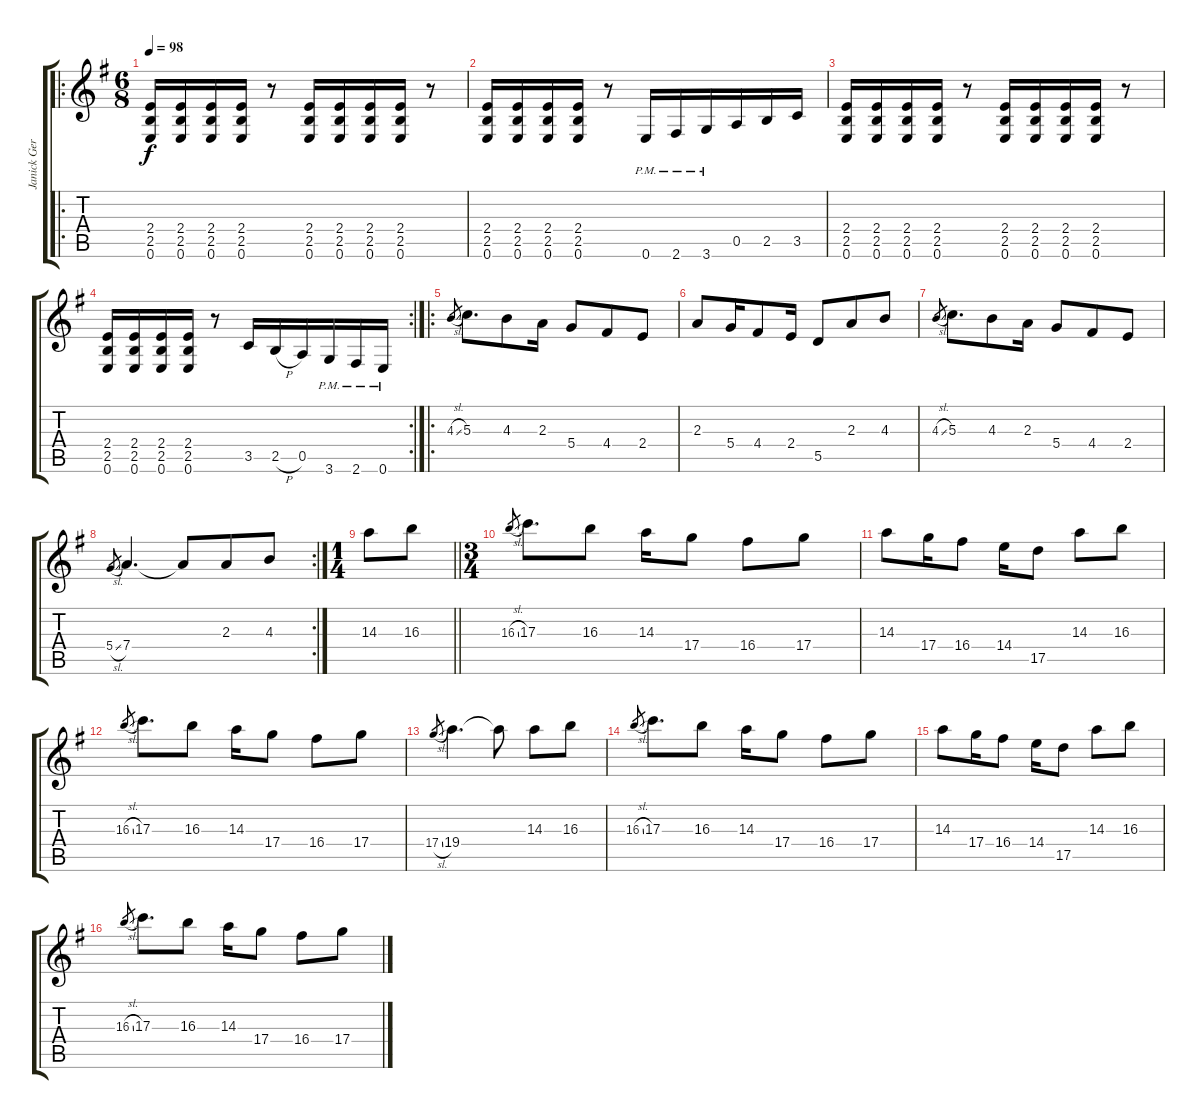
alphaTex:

\track ("Janick Gers" "Janick Ger") {instrument distortionguitar}
\staff {score tabs}
\tuning (E4 B3 G3 D3 A2 E2) {hide}
\ro
\ts (6 8)
\tempo 98
\clef g2
\ks g
(2.4 2.5 0.6).16{dy f} (2.4 2.5 0.6).16 (2.4 2.5 0.6).16 (2.4 2.5 0.6).16 r.8 (2.4 2.5 0.6).16 (2.4 2.5 0.6).16 (2.4 2.5 0.6).16 (2.4 2.5 0.6).16 r.8 |
(2.4 2.5 0.6).16 (2.4 2.5 0.6).16 (2.4 2.5 0.6).16 (2.4 2.5 0.6).16 r.8 0.6{pm}.16 2.6{pm}.16 3.6{pm}.16 0.5.16 2.5.16 3.5.16 |
(2.4 2.5 0.6).16 (2.4 2.5 0.6).16 (2.4 2.5 0.6).16 (2.4 2.5 0.6).16 r.8 (2.4 2.5 0.6).16 (2.4 2.5 0.6).16 (2.4 2.5 0.6).16 (2.4 2.5 0.6).16 r.8 |
\rc 2
(2.4 2.5 0.6).16 (2.4 2.5 0.6).16 (2.4 2.5 0.6).16 (2.4 2.5 0.6).16 r.8 3.5.16 2.5{h}.16 0.5.16 3.6{pm}.16 2.6{pm}.16 0.6{pm}.16 |
\ro
4.3{sl}.8{gr} 5.3.8{d} 4.3.8 2.3.16 5.4.8 4.4.8 2.4.8 |
2.3.8 5.4.16 4.4.8 2.4.16 5.5.8 2.3.8 4.3.8 |
4.3{sl}.8{gr} 5.3.8{d} 4.3.8 2.3.16 5.4.8 4.4.8 2.4.8 |
\rc 2
5.4{sl}.8{gr} 7.4.4{d} 7.4{t}.8 2.3.8 4.3.8 |
\ts (1 4)
\barLineRight lightlight
14.3.8 16.3.8 |
\ts (3 4)
16.3{sl}.8{gr} 17.3.8{d} 16.3.8 14.3.16 17.4.8 16.4.8 17.4.8 |
14.3.8 17.4.16 16.4.8 14.4.16 17.5.8 14.3.8 16.3.8 |
16.3{sl}.8{gr} 17.3.8{d} 16.3.8 14.3.16 17.4.8 16.4.8 17.4.8 |
17.4{sl}.8{gr} 19.4.4{d} 19.4{t}.8 14.3.8 16.3.8 |
16.3{sl}.8{gr} 17.3.8{d} 16.3.8 14.3.16 17.4.8 16.4.8 17.4.8 |
14.3.8 17.4.16 16.4.8 14.4.16 17.5.8 14.3.8 16.3.8 |
16.3{sl}.8{gr} 17.3.8{d} 16.3.8 14.3.16 17.4.8 16.4.8 17.4.8
